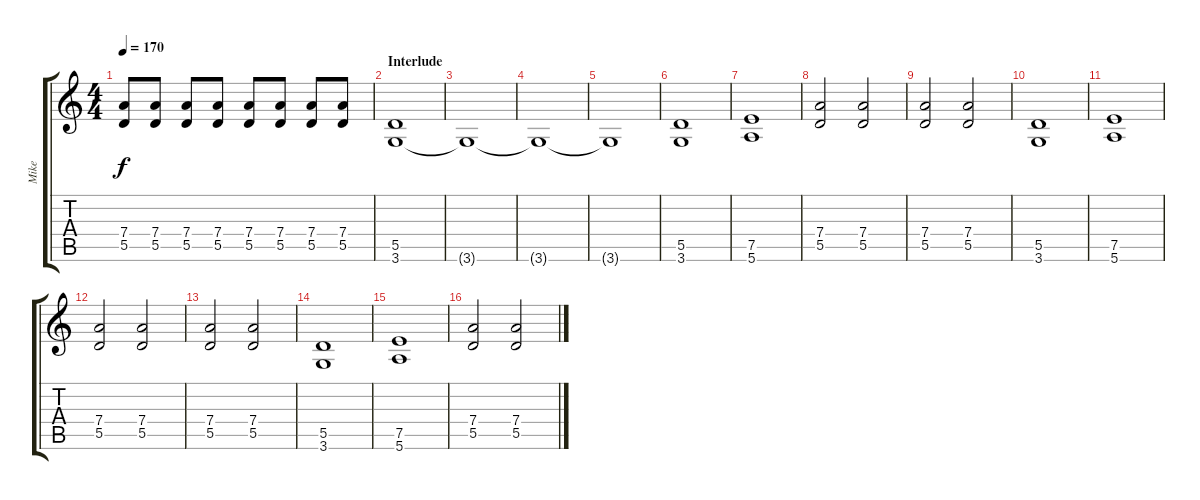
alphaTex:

\track ("Mike" "Mike") {instrument distortionguitar}
\staff {score tabs}
\tuning (E4 B3 G3 D3 A2 E2) {hide}
\ts (4 4)
\tempo 170
\clef g2
\ks c
(7.4 5.5).8{dy f} (7.4 5.5).8 (7.4 5.5).8 (7.4 5.5).8 (7.4 5.5).8 (7.4 5.5).8 (7.4 5.5).8 (7.4 5.5).8 |
\section ("" "Interlude")
(5.5 3.6).1 |
3.6{t}.1 |
3.6{t}.1 |
3.6{t}.1 |
(5.5 3.6).1 |
(7.5 5.6).1 |
(7.4 5.5).2 (7.4 5.5).2 |
(7.4 5.5).2 (7.4 5.5).2 |
(5.5 3.6).1 |
(7.5 5.6).1 |
(7.4 5.5).2 (7.4 5.5).2 |
(7.4 5.5).2 (7.4 5.5).2 |
(5.5 3.6).1 |
(7.5 5.6).1 |
(7.4 5.5).2 (7.4 5.5).2
